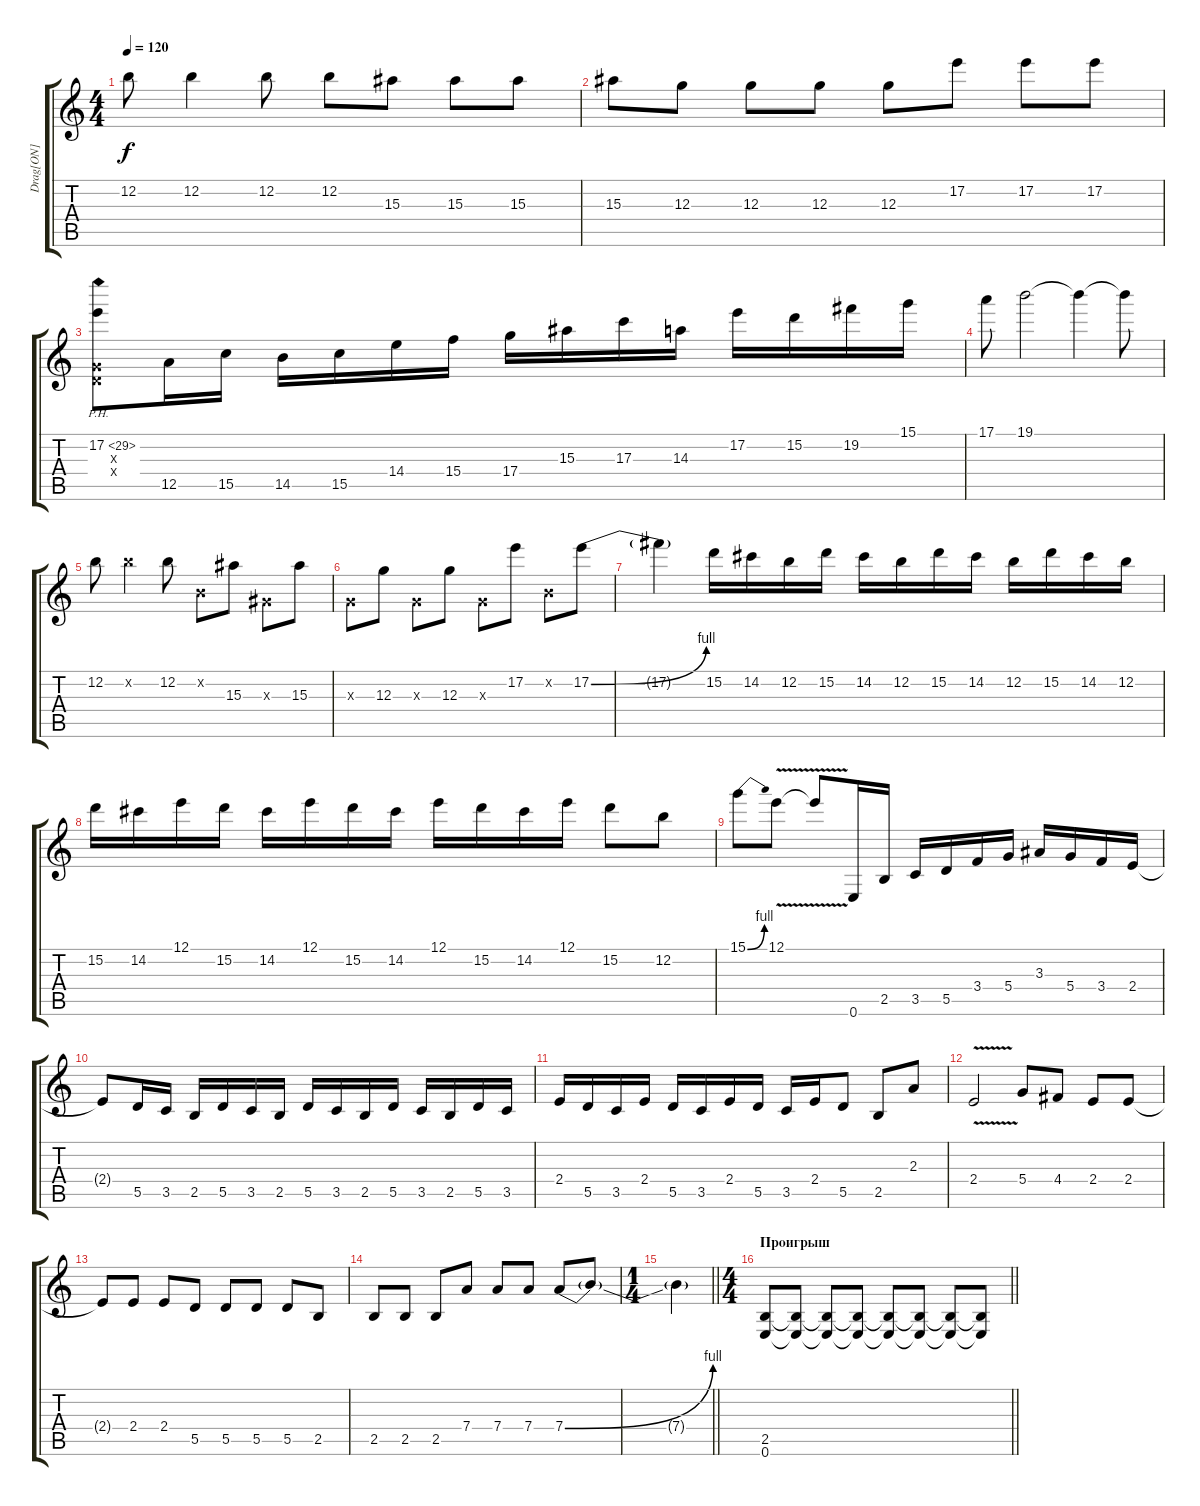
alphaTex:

\track ("Drag[ON]" "Drag[ON]") {instrument distortionguitar}
\staff {score tabs}
\tuning (E4 B3 G3 D3 A2 E2) {hide}
\ts (4 4)
\tempo 120
\clef g2
\ks c
12.2.8{dy f} 12.2.4 12.2.8 12.2.8 15.3.8 15.3.8 15.3.8 |
15.3.8 12.3.8 12.3.8 12.3.8 12.3.8 17.2.8 17.2.8 17.2.8 |
(17.2{ph 12} 0.3{x} 0.4{x}).8 12.5.16 15.5.16 14.5.16 15.5.16 14.4.16 15.4.16 17.4.16 15.3.16 17.3.16 14.3.16 17.2.16 15.2.16 19.2.16 15.1.16 |
17.1.8 19.1.2 19.1{t}.4 19.1{t}.8 |
12.2.8 12.2{x}.4 12.2.8 0.2{x}.8 15.3.8 1.3{x}.8 15.3.8 |
0.3{x}.8 12.3.8 0.3{x}.8 12.3.8 0.3{x}.8 17.2.8 0.2{x}.8 17.2{be (bend 0 0 60 4)}.8 |
17.2{t}.4 15.2.16 14.2.16 12.2.16 15.2.16 14.2.16 12.2.16 15.2.16 14.2.16 12.2.16 15.2.16 14.2.16 12.2.16 |
15.2.16 14.2.16 12.1.16 15.2.16 14.2.16 12.1.16 15.2.16 14.2.16 12.1.16 15.2.16 14.2.16 12.1.16 15.2.8 12.2.8 |
15.1{be (bend 0 0 60 4)}.8 12.1{v}.8 12.1{t}.8 0.6.16 2.5.16 3.5.16 5.5.16 3.4.16 5.4.16 3.3.16 5.4.16 3.4.16 2.4.16 |
2.4{t}.8 5.5.16 3.5.16 2.5.16 5.5.16 3.5.16 2.5.16 5.5.16 3.5.16 2.5.16 5.5.16 3.5.16 2.5.16 5.5.16 3.5.16 |
2.4.16 5.5.16 3.5.16 2.4.16 5.5.16 3.5.16 2.4.16 5.5.16 3.5.16 2.4.16 5.5.8 2.5.8 2.3.8 |
2.4{v}.2 5.4.8 4.4.8 2.4.8 2.4.8 |
2.4{t}.8 2.4.8 2.4.8 5.5.8 5.5.8 5.5.8 5.5.8 2.5.8 |
2.5.8 2.5.8 2.5.8 7.4.8 7.4.8 7.4.8 7.4{be (bend 0 0 60 4)}.8 7.4{t}.8 |
\ts (1 4)
\barLineRight lightlight
7.4{t}.4 |
\ts (4 4)
\section ("" "Проигрыш")
\barLineRight lightlight
(2.5 0.6).8 (2.5{t} 0.6{t}).8 (2.5{t} 0.6{t}).8 (2.5{t} 0.6{t}).8 (2.5{t} 0.6{t}).8 (2.5{t} 0.6{t}).8 (2.5{t} 0.6{t}).8 (2.5{t} 0.6{t}).8
